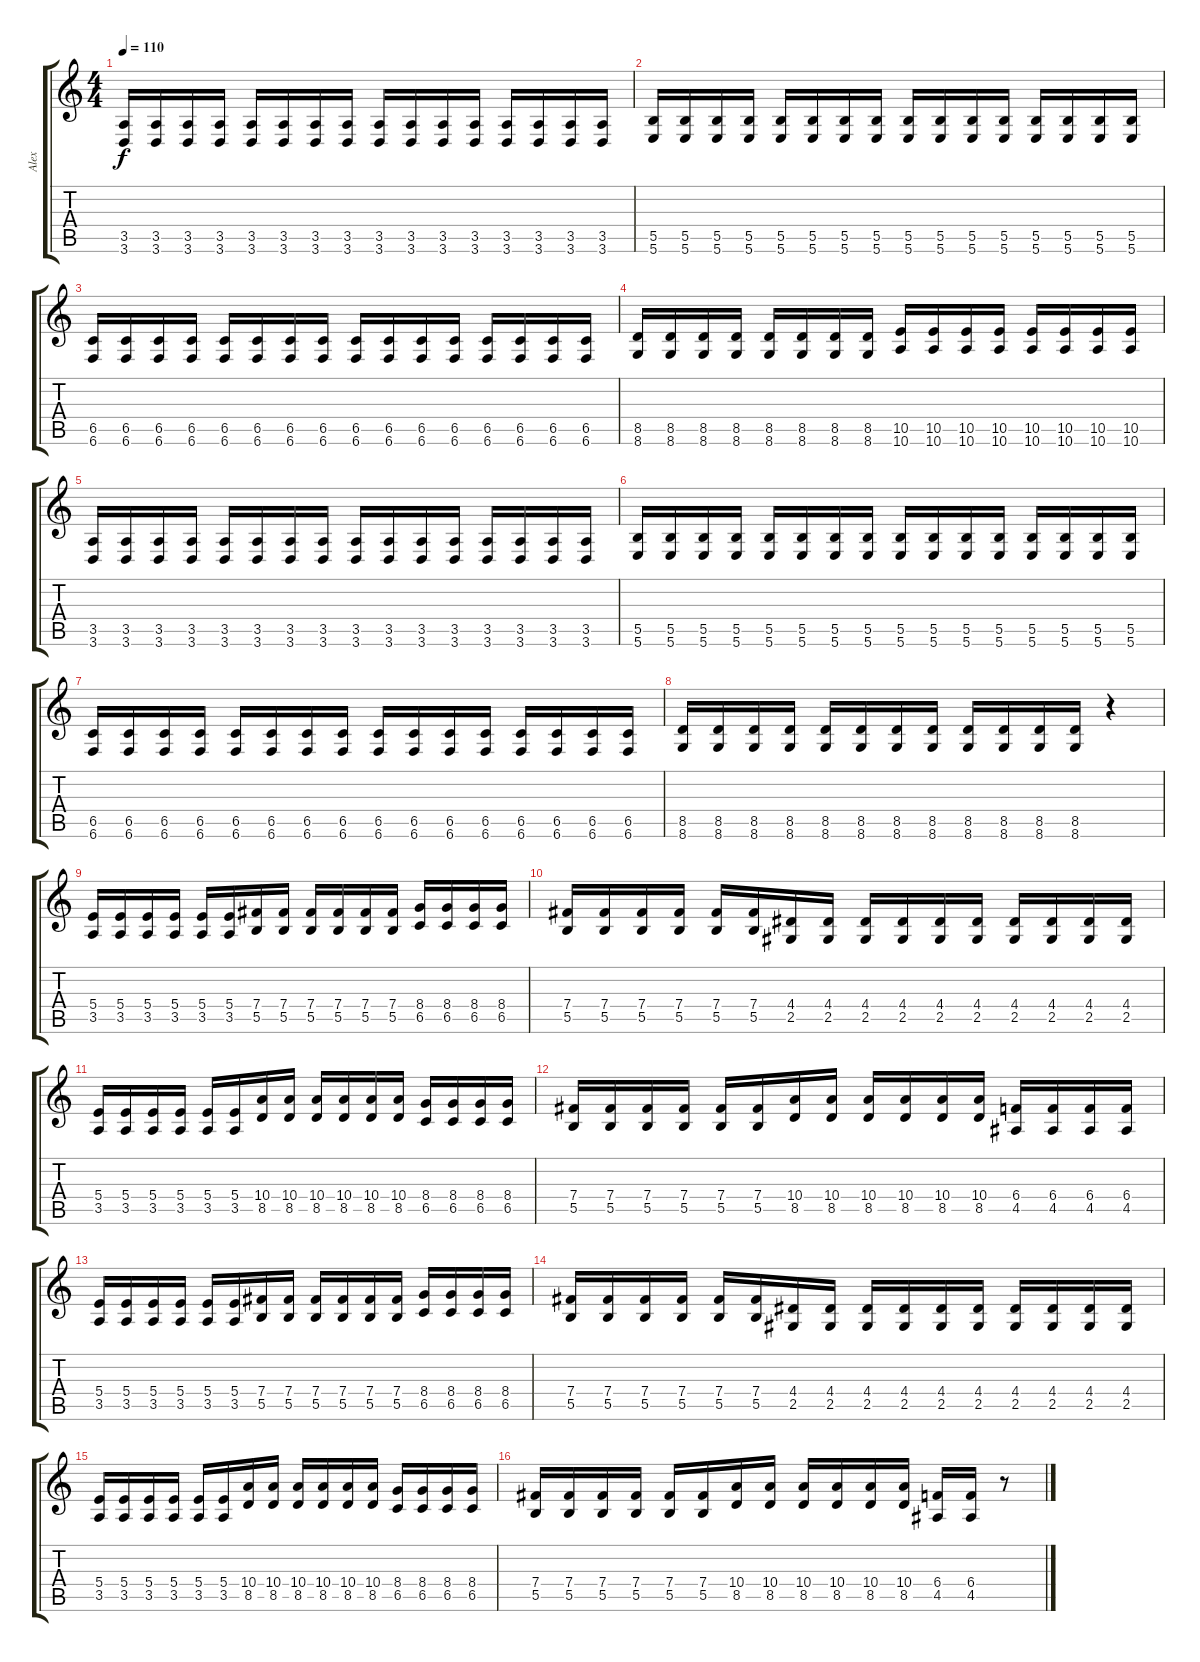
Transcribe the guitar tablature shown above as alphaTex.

\track ("Alex" "Alex") {instrument overdrivenguitar}
\staff {score tabs}
\tuning (Db4 Ab3 E3 B2 Gb2 B1) {hide}
\ts (4 4)
\tempo 110
\clef g2
\ks c
(3.5 3.6).16{dy f} (3.5 3.6).16 (3.5 3.6).16 (3.5 3.6).16 (3.5 3.6).16 (3.5 3.6).16 (3.5 3.6).16 (3.5 3.6).16 (3.5 3.6).16 (3.5 3.6).16 (3.5 3.6).16 (3.5 3.6).16 (3.5 3.6).16 (3.5 3.6).16 (3.5 3.6).16 (3.5 3.6).16 |
(5.5 5.6).16 (5.5 5.6).16 (5.5 5.6).16 (5.5 5.6).16 (5.5 5.6).16 (5.5 5.6).16 (5.5 5.6).16 (5.5 5.6).16 (5.5 5.6).16 (5.5 5.6).16 (5.5 5.6).16 (5.5 5.6).16 (5.5 5.6).16 (5.5 5.6).16 (5.5 5.6).16 (5.5 5.6).16 |
(6.5 6.6).16 (6.5 6.6).16 (6.5 6.6).16 (6.5 6.6).16 (6.5 6.6).16 (6.5 6.6).16 (6.5 6.6).16 (6.5 6.6).16 (6.5 6.6).16 (6.5 6.6).16 (6.5 6.6).16 (6.5 6.6).16 (6.5 6.6).16 (6.5 6.6).16 (6.5 6.6).16 (6.5 6.6).16 |
(8.5 8.6).16 (8.5 8.6).16 (8.5 8.6).16 (8.5 8.6).16 (8.5 8.6).16 (8.5 8.6).16 (8.5 8.6).16 (8.5 8.6).16 (10.5 10.6).16 (10.5 10.6).16 (10.5 10.6).16 (10.5 10.6).16 (10.5 10.6).16 (10.5 10.6).16 (10.5 10.6).16 (10.5 10.6).16 |
(3.5 3.6).16 (3.5 3.6).16 (3.5 3.6).16 (3.5 3.6).16 (3.5 3.6).16 (3.5 3.6).16 (3.5 3.6).16 (3.5 3.6).16 (3.5 3.6).16 (3.5 3.6).16 (3.5 3.6).16 (3.5 3.6).16 (3.5 3.6).16 (3.5 3.6).16 (3.5 3.6).16 (3.5 3.6).16 |
(5.5 5.6).16 (5.5 5.6).16 (5.5 5.6).16 (5.5 5.6).16 (5.5 5.6).16 (5.5 5.6).16 (5.5 5.6).16 (5.5 5.6).16 (5.5 5.6).16 (5.5 5.6).16 (5.5 5.6).16 (5.5 5.6).16 (5.5 5.6).16 (5.5 5.6).16 (5.5 5.6).16 (5.5 5.6).16 |
(6.5 6.6).16 (6.5 6.6).16 (6.5 6.6).16 (6.5 6.6).16 (6.5 6.6).16 (6.5 6.6).16 (6.5 6.6).16 (6.5 6.6).16 (6.5 6.6).16 (6.5 6.6).16 (6.5 6.6).16 (6.5 6.6).16 (6.5 6.6).16 (6.5 6.6).16 (6.5 6.6).16 (6.5 6.6).16 |
(8.5 8.6).16 (8.5 8.6).16 (8.5 8.6).16 (8.5 8.6).16 (8.5 8.6).16 (8.5 8.6).16 (8.5 8.6).16 (8.5 8.6).16 (8.5 8.6).16 (8.5 8.6).16 (8.5 8.6).16 (8.5 8.6).16 r.4 |
(5.4 3.5).16 (5.4 3.5).16 (5.4 3.5).16 (5.4 3.5).16 (5.4 3.5).16 (5.4 3.5).16 (7.4 5.5).16 (7.4 5.5).16 (7.4 5.5).16 (7.4 5.5).16 (7.4 5.5).16 (7.4 5.5).16 (8.4 6.5).16 (8.4 6.5).16 (8.4 6.5).16 (8.4 6.5).16 |
(7.4 5.5).16 (7.4 5.5).16 (7.4 5.5).16 (7.4 5.5).16 (7.4 5.5).16 (7.4 5.5).16 (4.4 2.5).16 (4.4 2.5).16 (4.4 2.5).16 (4.4 2.5).16 (4.4 2.5).16 (4.4 2.5).16 (4.4 2.5).16 (4.4 2.5).16 (4.4 2.5).16 (4.4 2.5).16 |
(5.4 3.5).16 (5.4 3.5).16 (5.4 3.5).16 (5.4 3.5).16 (5.4 3.5).16 (5.4 3.5).16 (10.4 8.5).16 (10.4 8.5).16 (10.4 8.5).16 (10.4 8.5).16 (10.4 8.5).16 (10.4 8.5).16 (8.4 6.5).16 (8.4 6.5).16 (8.4 6.5).16 (8.4 6.5).16 |
(7.4 5.5).16 (7.4 5.5).16 (7.4 5.5).16 (7.4 5.5).16 (7.4 5.5).16 (7.4 5.5).16 (10.4 8.5).16 (10.4 8.5).16 (10.4 8.5).16 (10.4 8.5).16 (10.4 8.5).16 (10.4 8.5).16 (6.4 4.5).16 (6.4 4.5).16 (6.4 4.5).16 (6.4 4.5).16 |
(5.4 3.5).16 (5.4 3.5).16 (5.4 3.5).16 (5.4 3.5).16 (5.4 3.5).16 (5.4 3.5).16 (7.4 5.5).16 (7.4 5.5).16 (7.4 5.5).16 (7.4 5.5).16 (7.4 5.5).16 (7.4 5.5).16 (8.4 6.5).16 (8.4 6.5).16 (8.4 6.5).16 (8.4 6.5).16 |
(7.4 5.5).16 (7.4 5.5).16 (7.4 5.5).16 (7.4 5.5).16 (7.4 5.5).16 (7.4 5.5).16 (4.4 2.5).16 (4.4 2.5).16 (4.4 2.5).16 (4.4 2.5).16 (4.4 2.5).16 (4.4 2.5).16 (4.4 2.5).16 (4.4 2.5).16 (4.4 2.5).16 (4.4 2.5).16 |
(5.4 3.5).16 (5.4 3.5).16 (5.4 3.5).16 (5.4 3.5).16 (5.4 3.5).16 (5.4 3.5).16 (10.4 8.5).16 (10.4 8.5).16 (10.4 8.5).16 (10.4 8.5).16 (10.4 8.5).16 (10.4 8.5).16 (8.4 6.5).16 (8.4 6.5).16 (8.4 6.5).16 (8.4 6.5).16 |
(7.4 5.5).16 (7.4 5.5).16 (7.4 5.5).16 (7.4 5.5).16 (7.4 5.5).16 (7.4 5.5).16 (10.4 8.5).16 (10.4 8.5).16 (10.4 8.5).16 (10.4 8.5).16 (10.4 8.5).16 (10.4 8.5).16 (6.4 4.5).16 (6.4 4.5).16 r.8
